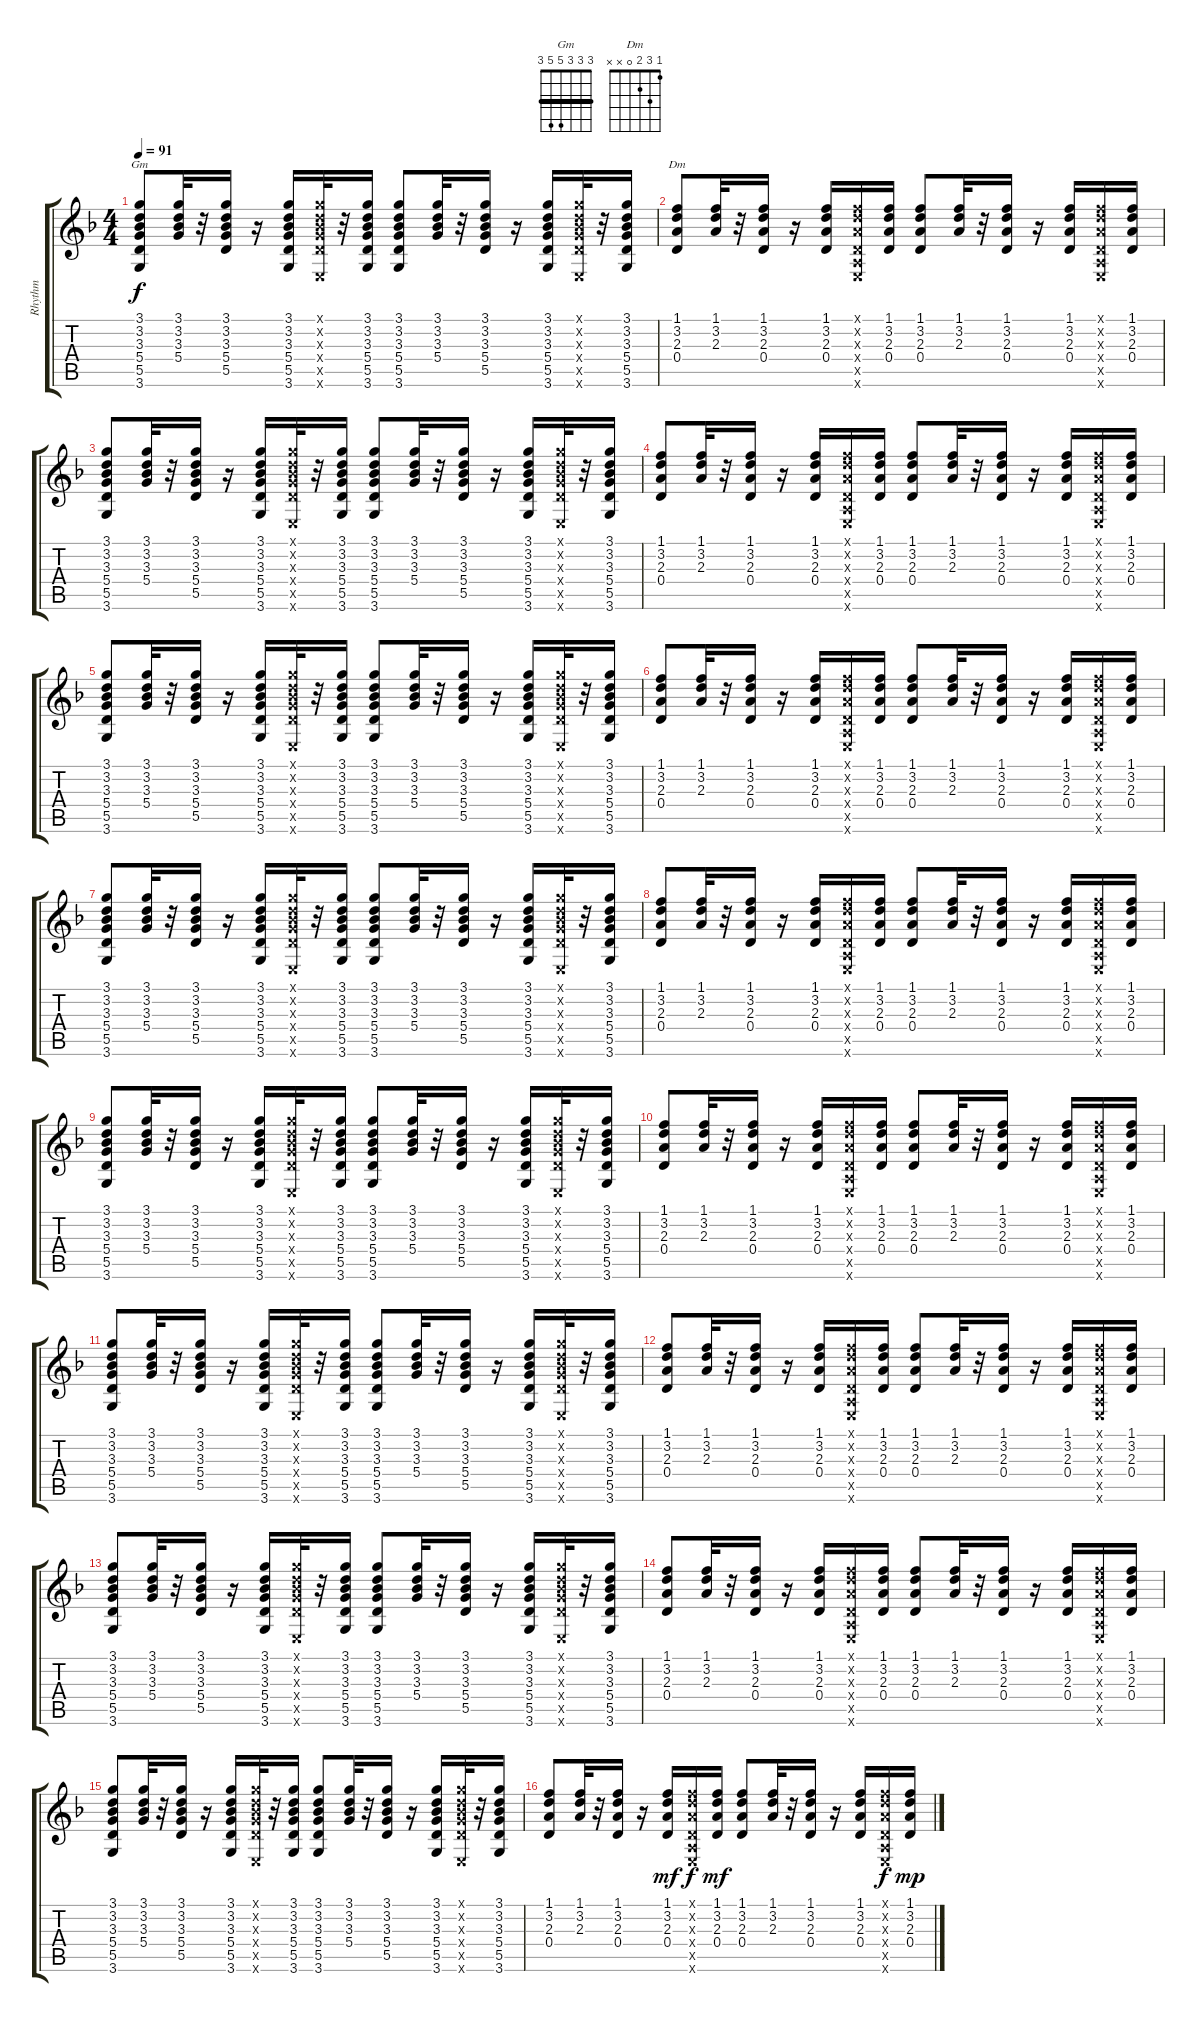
\track ("Rhythm" "Rhythm") {instrument acousticguitarnylon}
\staff {score tabs}
\tuning (E4 B3 G3 D3 A2 E2) {hide}
\chord ("Gm" 3 3 3 5 5 3) {barre 3}
\chord ("Dm" 1 3 2 0 x x)
\ts (4 4)
\tempo 91
\clef g2
\ks dminor
(3.1 3.2 3.3 5.4 5.5 3.6).8{ch "Gm" dy f} (3.1 3.2 3.3 5.4).32 r.32 (3.1 3.2 3.3 5.4 5.5).16 r.16 (3.1 3.2 3.3 5.4 5.5 3.6).16 (3.1{x} 3.2{x} 3.3{x} 5.4{x} 5.5{x} 0.6{x}).32 r.32 (3.1 3.2 3.3 5.4 5.5 3.6).16 (3.1 3.2 3.3 5.4 5.5 3.6).8 (3.1 3.2 3.3 5.4).32 r.32 (3.1 3.2 3.3 5.4 5.5).16 r.16 (3.1 3.2 3.3 5.4 5.5 3.6).16 (3.1{x} 3.2{x} 3.3{x} 5.4{x} 5.5{x} 0.6{x}).32 r.32 (3.1 3.2 3.3 5.4 5.5 3.6).16 |
(1.1 3.2 2.3 0.4).8{ch "Dm"} (1.1 3.2 2.3).32 r.32 (1.1 3.2 2.3 0.4).16 r.16 (1.1 3.2 2.3 0.4).16 (1.1{x} 3.2{x} 2.3{x} 0.4{x} 0.5{x} 0.6{x}).16 (1.1 3.2 2.3 0.4).16 (1.1 3.2 2.3 0.4).8 (1.1 3.2 2.3).32 r.32 (1.1 3.2 2.3 0.4).16 r.16 (1.1 3.2 2.3 0.4).16 (1.1{x} 3.2{x} 2.3{x} 0.4{x} 0.5{x} 0.6{x}).16 (1.1 3.2 2.3 0.4).16 |
(3.1 3.2 3.3 5.4 5.5 3.6).8 (3.1 3.2 3.3 5.4).32 r.32 (3.1 3.2 3.3 5.4 5.5).16 r.16 (3.1 3.2 3.3 5.4 5.5 3.6).16 (3.1{x} 3.2{x} 3.3{x} 5.4{x} 5.5{x} 0.6{x}).32 r.32 (3.1 3.2 3.3 5.4 5.5 3.6).16 (3.1 3.2 3.3 5.4 5.5 3.6).8 (3.1 3.2 3.3 5.4).32 r.32 (3.1 3.2 3.3 5.4 5.5).16 r.16 (3.1 3.2 3.3 5.4 5.5 3.6).16 (3.1{x} 3.2{x} 3.3{x} 5.4{x} 5.5{x} 0.6{x}).32 r.32 (3.1 3.2 3.3 5.4 5.5 3.6).16 |
(1.1 3.2 2.3 0.4).8 (1.1 3.2 2.3).32 r.32 (1.1 3.2 2.3 0.4).16 r.16 (1.1 3.2 2.3 0.4).16 (1.1{x} 3.2{x} 2.3{x} 0.4{x} 0.5{x} 0.6{x}).16 (1.1 3.2 2.3 0.4).16 (1.1 3.2 2.3 0.4).8 (1.1 3.2 2.3).32 r.32 (1.1 3.2 2.3 0.4).16 r.16 (1.1 3.2 2.3 0.4).16 (1.1{x} 3.2{x} 2.3{x} 0.4{x} 0.5{x} 0.6{x}).16 (1.1 3.2 2.3 0.4).16 |
(3.1 3.2 3.3 5.4 5.5 3.6).8 (3.1 3.2 3.3 5.4).32 r.32 (3.1 3.2 3.3 5.4 5.5).16 r.16 (3.1 3.2 3.3 5.4 5.5 3.6).16 (3.1{x} 3.2{x} 3.3{x} 5.4{x} 5.5{x} 0.6{x}).32 r.32 (3.1 3.2 3.3 5.4 5.5 3.6).16 (3.1 3.2 3.3 5.4 5.5 3.6).8 (3.1 3.2 3.3 5.4).32 r.32 (3.1 3.2 3.3 5.4 5.5).16 r.16 (3.1 3.2 3.3 5.4 5.5 3.6).16 (3.1{x} 3.2{x} 3.3{x} 5.4{x} 5.5{x} 0.6{x}).32 r.32 (3.1 3.2 3.3 5.4 5.5 3.6).16 |
(1.1 3.2 2.3 0.4).8 (1.1 3.2 2.3).32 r.32 (1.1 3.2 2.3 0.4).16 r.16 (1.1 3.2 2.3 0.4).16 (1.1{x} 3.2{x} 2.3{x} 0.4{x} 0.5{x} 0.6{x}).16 (1.1 3.2 2.3 0.4).16 (1.1 3.2 2.3 0.4).8 (1.1 3.2 2.3).32 r.32 (1.1 3.2 2.3 0.4).16 r.16 (1.1 3.2 2.3 0.4).16 (1.1{x} 3.2{x} 2.3{x} 0.4{x} 0.5{x} 0.6{x}).16 (1.1 3.2 2.3 0.4).16 |
(3.1 3.2 3.3 5.4 5.5 3.6).8 (3.1 3.2 3.3 5.4).32 r.32 (3.1 3.2 3.3 5.4 5.5).16 r.16 (3.1 3.2 3.3 5.4 5.5 3.6).16 (3.1{x} 3.2{x} 3.3{x} 5.4{x} 5.5{x} 0.6{x}).32 r.32 (3.1 3.2 3.3 5.4 5.5 3.6).16 (3.1 3.2 3.3 5.4 5.5 3.6).8 (3.1 3.2 3.3 5.4).32 r.32 (3.1 3.2 3.3 5.4 5.5).16 r.16 (3.1 3.2 3.3 5.4 5.5 3.6).16 (3.1{x} 3.2{x} 3.3{x} 5.4{x} 5.5{x} 0.6{x}).32 r.32 (3.1 3.2 3.3 5.4 5.5 3.6).16 |
(1.1 3.2 2.3 0.4).8 (1.1 3.2 2.3).32 r.32 (1.1 3.2 2.3 0.4).16 r.16 (1.1 3.2 2.3 0.4).16 (1.1{x} 3.2{x} 2.3{x} 0.4{x} 0.5{x} 0.6{x}).16 (1.1 3.2 2.3 0.4).16 (1.1 3.2 2.3 0.4).8 (1.1 3.2 2.3).32 r.32 (1.1 3.2 2.3 0.4).16 r.16 (1.1 3.2 2.3 0.4).16 (1.1{x} 3.2{x} 2.3{x} 0.4{x} 0.5{x} 0.6{x}).16 (1.1 3.2 2.3 0.4).16 |
(3.1 3.2 3.3 5.4 5.5 3.6).8 (3.1 3.2 3.3 5.4).32 r.32 (3.1 3.2 3.3 5.4 5.5).16 r.16 (3.1 3.2 3.3 5.4 5.5 3.6).16 (3.1{x} 3.2{x} 3.3{x} 5.4{x} 5.5{x} 0.6{x}).32 r.32 (3.1 3.2 3.3 5.4 5.5 3.6).16 (3.1 3.2 3.3 5.4 5.5 3.6).8 (3.1 3.2 3.3 5.4).32 r.32 (3.1 3.2 3.3 5.4 5.5).16 r.16 (3.1 3.2 3.3 5.4 5.5 3.6).16 (3.1{x} 3.2{x} 3.3{x} 5.4{x} 5.5{x} 0.6{x}).32 r.32 (3.1 3.2 3.3 5.4 5.5 3.6).16 |
(1.1 3.2 2.3 0.4).8 (1.1 3.2 2.3).32 r.32 (1.1 3.2 2.3 0.4).16 r.16 (1.1 3.2 2.3 0.4).16 (1.1{x} 3.2{x} 2.3{x} 0.4{x} 0.5{x} 0.6{x}).16 (1.1 3.2 2.3 0.4).16 (1.1 3.2 2.3 0.4).8 (1.1 3.2 2.3).32 r.32 (1.1 3.2 2.3 0.4).16 r.16 (1.1 3.2 2.3 0.4).16 (1.1{x} 3.2{x} 2.3{x} 0.4{x} 0.5{x} 0.6{x}).16 (1.1 3.2 2.3 0.4).16 |
(3.1 3.2 3.3 5.4 5.5 3.6).8 (3.1 3.2 3.3 5.4).32 r.32 (3.1 3.2 3.3 5.4 5.5).16 r.16 (3.1 3.2 3.3 5.4 5.5 3.6).16 (3.1{x} 3.2{x} 3.3{x} 5.4{x} 5.5{x} 0.6{x}).32 r.32 (3.1 3.2 3.3 5.4 5.5 3.6).16 (3.1 3.2 3.3 5.4 5.5 3.6).8 (3.1 3.2 3.3 5.4).32 r.32 (3.1 3.2 3.3 5.4 5.5).16 r.16 (3.1 3.2 3.3 5.4 5.5 3.6).16 (3.1{x} 3.2{x} 3.3{x} 5.4{x} 5.5{x} 0.6{x}).32 r.32 (3.1 3.2 3.3 5.4 5.5 3.6).16 |
(1.1 3.2 2.3 0.4).8 (1.1 3.2 2.3).32 r.32 (1.1 3.2 2.3 0.4).16 r.16 (1.1 3.2 2.3 0.4).16 (1.1{x} 3.2{x} 2.3{x} 0.4{x} 0.5{x} 0.6{x}).16 (1.1 3.2 2.3 0.4).16 (1.1 3.2 2.3 0.4).8 (1.1 3.2 2.3).32 r.32 (1.1 3.2 2.3 0.4).16 r.16 (1.1 3.2 2.3 0.4).16 (1.1{x} 3.2{x} 2.3{x} 0.4{x} 0.5{x} 0.6{x}).16 (1.1 3.2 2.3 0.4).16 |
(3.1 3.2 3.3 5.4 5.5 3.6).8 (3.1 3.2 3.3 5.4).32 r.32 (3.1 3.2 3.3 5.4 5.5).16 r.16 (3.1 3.2 3.3 5.4 5.5 3.6).16 (3.1{x} 3.2{x} 3.3{x} 5.4{x} 5.5{x} 0.6{x}).32 r.32 (3.1 3.2 3.3 5.4 5.5 3.6).16 (3.1 3.2 3.3 5.4 5.5 3.6).8 (3.1 3.2 3.3 5.4).32 r.32 (3.1 3.2 3.3 5.4 5.5).16 r.16 (3.1 3.2 3.3 5.4 5.5 3.6).16 (3.1{x} 3.2{x} 3.3{x} 5.4{x} 5.5{x} 0.6{x}).32 r.32 (3.1 3.2 3.3 5.4 5.5 3.6).16 |
(1.1 3.2 2.3 0.4).8 (1.1 3.2 2.3).32 r.32 (1.1 3.2 2.3 0.4).16 r.16 (1.1 3.2 2.3 0.4).16 (1.1{x} 3.2{x} 2.3{x} 0.4{x} 0.5{x} 0.6{x}).16 (1.1 3.2 2.3 0.4).16 (1.1 3.2 2.3 0.4).8 (1.1 3.2 2.3).32 r.32 (1.1 3.2 2.3 0.4).16 r.16 (1.1 3.2 2.3 0.4).16 (1.1{x} 3.2{x} 2.3{x} 0.4{x} 0.5{x} 0.6{x}).16 (1.1 3.2 2.3 0.4).16 |
(3.1 3.2 3.3 5.4 5.5 3.6).8 (3.1 3.2 3.3 5.4).32 r.32 (3.1 3.2 3.3 5.4 5.5).16 r.16 (3.1 3.2 3.3 5.4 5.5 3.6).16 (3.1{x} 3.2{x} 3.3{x} 5.4{x} 5.5{x} 0.6{x}).32 r.32 (3.1 3.2 3.3 5.4 5.5 3.6).16 (3.1 3.2 3.3 5.4 5.5 3.6).8 (3.1 3.2 3.3 5.4).32 r.32 (3.1 3.2 3.3 5.4 5.5).16 r.16 (3.1 3.2 3.3 5.4 5.5 3.6).16 (3.1{x} 3.2{x} 3.3{x} 5.4{x} 5.5{x} 0.6{x}).32 r.32 (3.1 3.2 3.3 5.4 5.5 3.6).16 |
(1.1 3.2 2.3 0.4).8 (1.1 3.2 2.3).32 r.32 (1.1 3.2 2.3 0.4).16 r.16 (1.1 3.2 2.3 0.4).16{dy mf} (1.1{x} 3.2{x} 2.3{x} 0.4{x} 0.5{x} 0.6{x}).16{dy f} (1.1 3.2 2.3 0.4).16{dy mf} (1.1 3.2 2.3 0.4).8 (1.1 3.2 2.3).32 r.32 (1.1 3.2 2.3 0.4).16 r.16 (1.1 3.2 2.3 0.4).16 (1.1{x} 3.2{x} 2.3{x} 0.4{x} 0.5{x} 0.6{x}).16{dy f} (1.1 3.2 2.3 0.4).16{dy mp}
